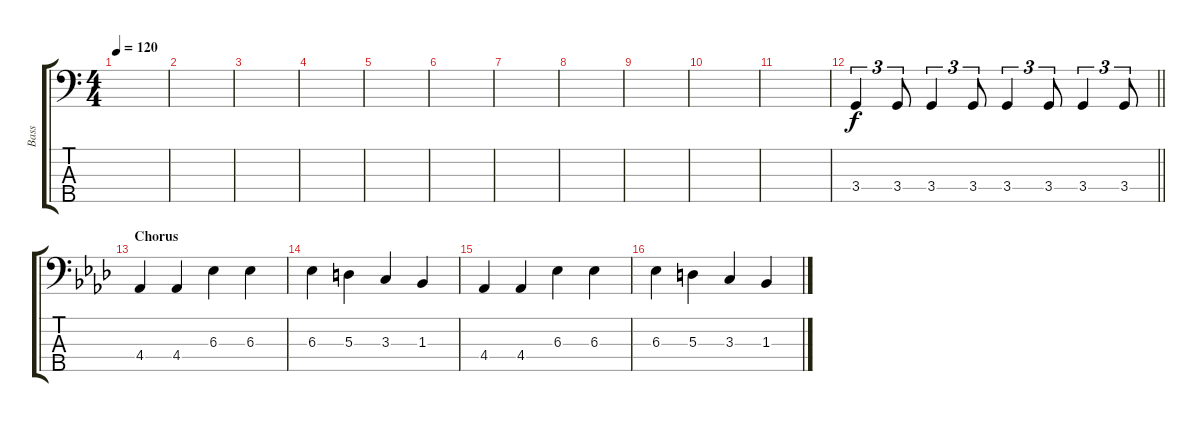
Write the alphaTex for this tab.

\track ("Bass" "Bass") {instrument electricbassfinger}
\staff {score tabs}
\tuning (G2 D2 A1 E1 B0) {hide}
\ts (4 4)
\tempo 120
\clef f4
\ks c
|
|
|
|
|
|
|
|
|
|
|
\barLineRight lightlight
3.4.4{tu (3 2)} 3.4.8{tu (3 2)} 3.4.4{tu (3 2)} 3.4.8{tu (3 2)} 3.4.4{tu (3 2)} 3.4.8{tu (3 2)} 3.4.4{tu (3 2)} 3.4.8{tu (3 2)} |
\section ("" "Chorus")
\ks ab
4.4.4 4.4.4 6.3.4 6.3.4 |
6.3.4 5.3.4 3.3.4 1.3.4 |
4.4.4 4.4.4 6.3.4 6.3.4 |
6.3.4 5.3.4 3.3.4 1.3.4
